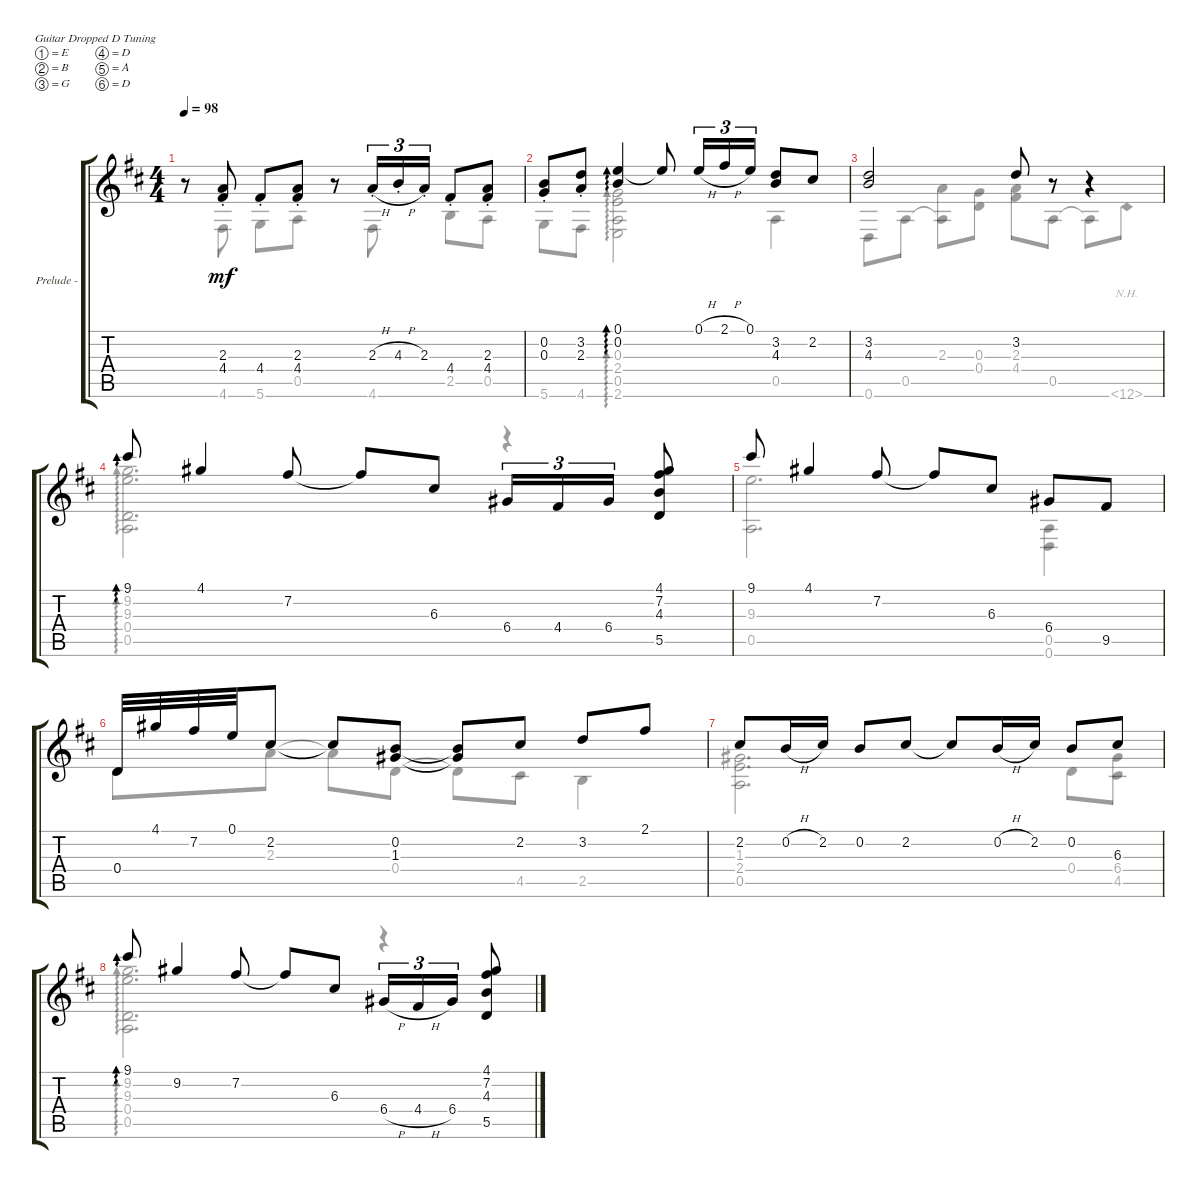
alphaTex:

\bracketExtendMode groupsimilarinstruments
\firstSystemTrackNameOrientation horizontal
\otherSystemsTrackNameOrientation horizontal
\track ("Prelude - Claude Debussy" "Prelude - ") {instrument acousticguitarnylon}
\staff {score tabs}
\tuning (E4 B3 G3 D3 A2 D2)
\voice
\ts (4 4)
\tempo 98
\clef g2
\ks d
r.8{dy mf} (2.3{st} 4.4{st}).8 4.4{st}.8 (2.3{st} 4.4{st}).8 r.8 2.3{h st}.16{tu (3 2)} 4.3{h st}.16{tu (3 2)} 2.3{st}.16{tu (3 2)} 4.4{st}.8 (2.3{st} 4.4{st}).8 |
(0.2{st} 0.3{st}).8 (3.2{st} 2.3{st}).8 (0.1 0.2).4{ad 0} 0.1{t}.8 0.1{h}.16{tu (3 2)} 2.1{h}.16{tu (3 2)} 0.1.16{tu (3 2)} (3.2 4.3).8 2.2.8 |
(3.2 4.3).2 3.2.8 r.8 r.4 |
9.1.8{ad 0} 4.1.4 7.2.8 7.2{t}.8 6.3.8 6.4.16{tu (3 2)} 4.4.16{tu (3 2)} 6.4.16{tu (3 2)} (4.1 7.2 4.3 5.5).8 |
9.1.8 4.1.4 7.2.8 7.2{t}.8 6.3.8 6.4.8 9.5.8 |
0.4.32 4.1.32 7.2.32 0.1.32 2.2.8 2.2{t}.8 (0.2 1.3).8 (0.2{t} 1.3{t}).8 2.2.8 3.2.8 2.1.8 |
2.2.8 0.2{h}.16 2.2.16 0.2.8 2.2.8 2.2{t}.8 0.2{h}.16 2.2.16 0.2.8 6.3.8 |
9.1.8{ad 0} 9.2.4 7.2.8 7.2{t}.8 6.3.8 6.4{h}.16{tu (3 2)} 4.4{h}.16{tu (3 2)} 6.4.16{tu (3 2)} (4.1 7.2 4.3 5.5).8
\voice
\clef g2
\ottava regular
\simile none
\ks d
r.8{dy mf} 4.6.8 5.6.8 0.5.8 r.8 4.6.8 2.5.8 0.5.8 |
5.6.8 4.6.8 (0.3 2.4 0.5 2.6).2{ad 0} 0.5.4 |
0.6.8 0.5.8 (2.3 0.5{t}).8 (0.3 0.4).8 (2.3 4.4).8 0.5.8 0.5{t}.8 12.6{nh}.8 |
(9.2 9.3 0.4 0.5).2{d ad 0} r.4 |
(9.3 0.5).2{d} (0.5 0.6).4 |
0.4.8 2.3.8 2.3{t}.8 0.4.8 0.4{t}.8 4.5.8 2.5.4 |
(1.3 2.4 0.5).2{d} 0.4.8 (6.4 4.5).8 |
(9.2 9.3 0.4 0.5).2{d ad 0} r.4
